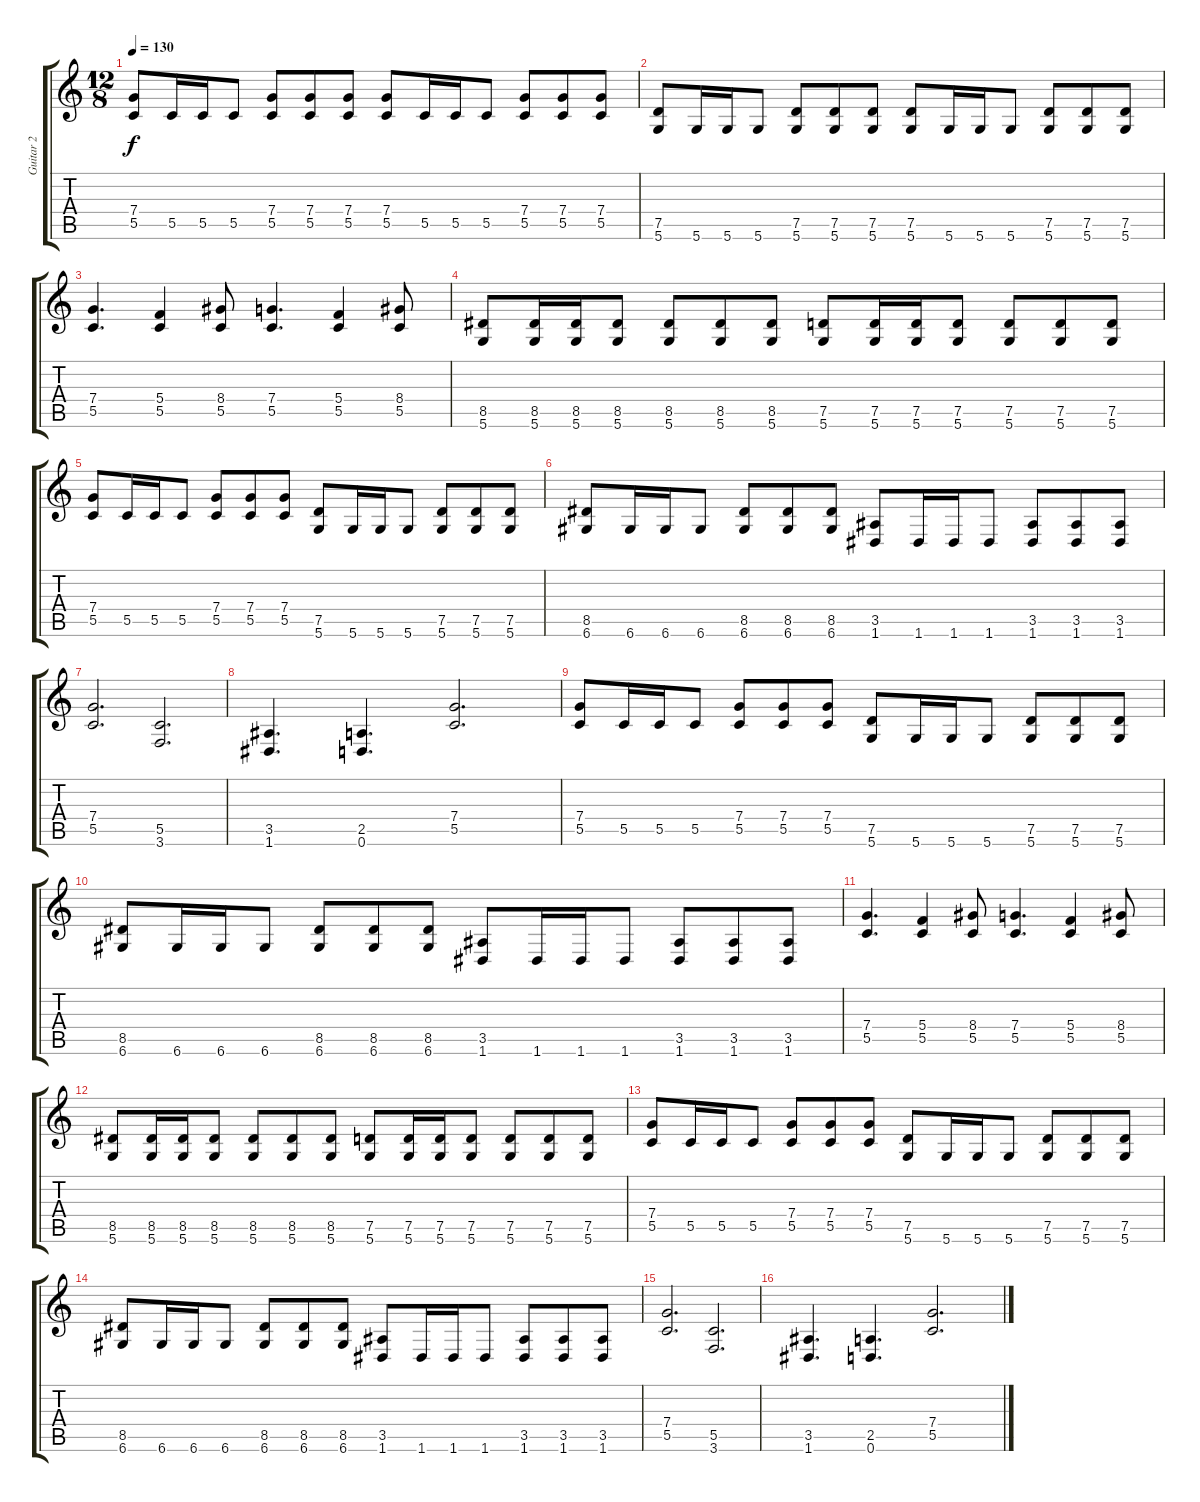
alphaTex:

\track ("Guitar 2" "Guitar 2") {instrument distortionguitar}
\staff {score tabs}
\tuning (D4 A3 F3 C3 G2 D2) {hide}
\ts (12 8)
\tempo 130
\clef g2
\ks c
(7.4 5.5).8{dy f} 5.5.16 5.5.16 5.5.8 (7.4 5.5).8 (7.4 5.5).8 (7.4 5.5).8 (7.4 5.5).8 5.5.16 5.5.16 5.5.8 (7.4 5.5).8 (7.4 5.5).8 (7.4 5.5).8 |
(7.5 5.6).8 5.6.16 5.6.16 5.6.8 (7.5 5.6).8 (7.5 5.6).8 (7.5 5.6).8 (7.5 5.6).8 5.6.16 5.6.16 5.6.8 (7.5 5.6).8 (7.5 5.6).8 (7.5 5.6).8 |
(7.4 5.5).4{d} (5.4 5.5).4 (8.4 5.5).8 (7.4 5.5).4{d} (5.4 5.5).4 (8.4 5.5).8 |
(8.5 5.6).8 (8.5 5.6).16 (8.5 5.6).16 (8.5 5.6).8 (8.5 5.6).8 (8.5 5.6).8 (8.5 5.6).8 (7.5 5.6).8 (7.5 5.6).16 (7.5 5.6).16 (7.5 5.6).8 (7.5 5.6).8 (7.5 5.6).8 (7.5 5.6).8 |
(7.4 5.5).8 5.5.16 5.5.16 5.5.8 (7.4 5.5).8 (7.4 5.5).8 (7.4 5.5).8 (7.5 5.6).8 5.6.16 5.6.16 5.6.8 (7.5 5.6).8 (7.5 5.6).8 (7.5 5.6).8 |
(8.5 6.6).8 6.6.16 6.6.16 6.6.8 (8.5 6.6).8 (8.5 6.6).8 (8.5 6.6).8 (3.5 1.6).8 1.6.16 1.6.16 1.6.8 (3.5 1.6).8 (3.5 1.6).8 (3.5 1.6).8 |
(7.4 5.5).2{d} (5.5 3.6).2{d} |
(3.5 1.6).4{d} (2.5 0.6).4{d} (7.4 5.5).2{d} |
(7.4 5.5).8 5.5.16 5.5.16 5.5.8 (7.4 5.5).8 (7.4 5.5).8 (7.4 5.5).8 (7.5 5.6).8 5.6.16 5.6.16 5.6.8 (7.5 5.6).8 (7.5 5.6).8 (7.5 5.6).8 |
(8.5 6.6).8 6.6.16 6.6.16 6.6.8 (8.5 6.6).8 (8.5 6.6).8 (8.5 6.6).8 (3.5 1.6).8 1.6.16 1.6.16 1.6.8 (3.5 1.6).8 (3.5 1.6).8 (3.5 1.6).8 |
(7.4 5.5).4{d} (5.4 5.5).4 (8.4 5.5).8 (7.4 5.5).4{d} (5.4 5.5).4 (8.4 5.5).8 |
(8.5 5.6).8 (8.5 5.6).16 (8.5 5.6).16 (8.5 5.6).8 (8.5 5.6).8 (8.5 5.6).8 (8.5 5.6).8 (7.5 5.6).8 (7.5 5.6).16 (7.5 5.6).16 (7.5 5.6).8 (7.5 5.6).8 (7.5 5.6).8 (7.5 5.6).8 |
(7.4 5.5).8 5.5.16 5.5.16 5.5.8 (7.4 5.5).8 (7.4 5.5).8 (7.4 5.5).8 (7.5 5.6).8 5.6.16 5.6.16 5.6.8 (7.5 5.6).8 (7.5 5.6).8 (7.5 5.6).8 |
(8.5 6.6).8 6.6.16 6.6.16 6.6.8 (8.5 6.6).8 (8.5 6.6).8 (8.5 6.6).8 (3.5 1.6).8 1.6.16 1.6.16 1.6.8 (3.5 1.6).8 (3.5 1.6).8 (3.5 1.6).8 |
(7.4 5.5).2{d} (5.5 3.6).2{d} |
(3.5 1.6).4{d} (2.5 0.6).4{d} (7.4 5.5).2{d}
